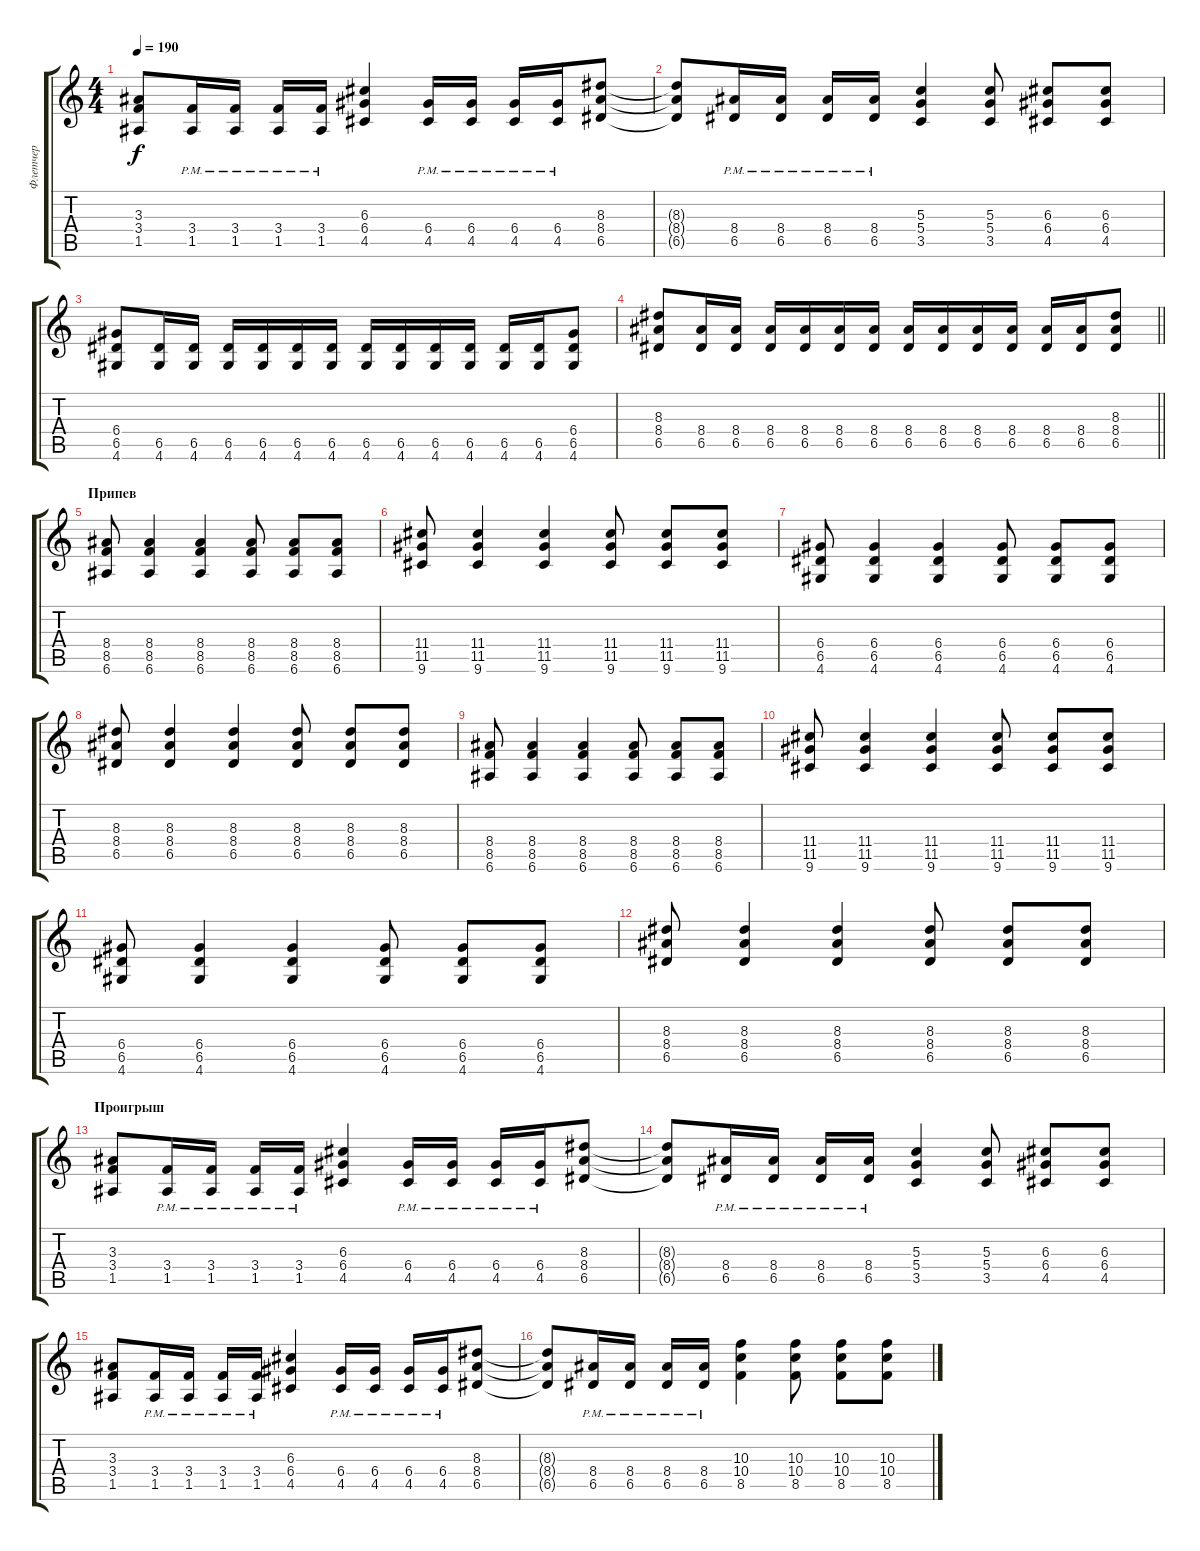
\track ("Флетчер" "Флетчер") {instrument distortionguitar}
\staff {score tabs}
\tuning (E4 B3 G3 D3 A2 E2) {hide}
\ts (4 4)
\tempo 190
\clef g2
\ks c
(3.3 3.4 1.5).8{dy f} (3.4{pm} 1.5{pm}).16 (3.4{pm} 1.5{pm}).16 (3.4{pm} 1.5{pm}).16 (3.4{pm} 1.5{pm}).16 (6.3 6.4 4.5).4 (6.4{pm} 4.5{pm}).16 (6.4{pm} 4.5{pm}).16 (6.4{pm} 4.5{pm}).16 (6.4{pm} 4.5{pm}).16 (8.3 8.4 6.5).8 |
(8.3{t} 8.4{t} 6.5{t}).8 (8.4{pm} 6.5{pm}).16 (8.4{pm} 6.5{pm}).16 (8.4{pm} 6.5{pm}).16 (8.4{pm} 6.5{pm}).16 (5.3 5.4 3.5).4 (5.3 5.4 3.5).8 (6.3 6.4 4.5).8 (6.3 6.4 4.5).8 |
(6.4 6.5 4.6).8 (6.5 4.6).16 (6.5 4.6).16 (6.5 4.6).16 (6.5 4.6).16 (6.5 4.6).16 (6.5 4.6).16 (6.5 4.6).16 (6.5 4.6).16 (6.5 4.6).16 (6.5 4.6).16 (6.5 4.6).16 (6.5 4.6).16 (6.4 6.5 4.6).8 |
\barLineRight lightlight
(8.3 8.4 6.5).8 (8.4 6.5).16 (8.4 6.5).16 (8.4 6.5).16 (8.4 6.5).16 (8.4 6.5).16 (8.4 6.5).16 (8.4 6.5).16 (8.4 6.5).16 (8.4 6.5).16 (8.4 6.5).16 (8.4 6.5).16 (8.4 6.5).16 (8.3 8.4 6.5).8 |
\section ("" "Припев")
(8.4 8.5 6.6).8 (8.4 8.5 6.6).4 (8.4 8.5 6.6).4 (8.4 8.5 6.6).8 (8.4 8.5 6.6).8 (8.4 8.5 6.6).8 |
(11.4 11.5 9.6).8 (11.4 11.5 9.6).4 (11.4 11.5 9.6).4 (11.4 11.5 9.6).8 (11.4 11.5 9.6).8 (11.4 11.5 9.6).8 |
(6.4 6.5 4.6).8 (6.4 6.5 4.6).4 (6.4 6.5 4.6).4 (6.4 6.5 4.6).8 (6.4 6.5 4.6).8 (6.4 6.5 4.6).8 |
(8.3 8.4 6.5).8 (8.3 8.4 6.5).4 (8.3 8.4 6.5).4 (8.3 8.4 6.5).8 (8.3 8.4 6.5).8 (8.3 8.4 6.5).8 |
(8.4 8.5 6.6).8 (8.4 8.5 6.6).4 (8.4 8.5 6.6).4 (8.4 8.5 6.6).8 (8.4 8.5 6.6).8 (8.4 8.5 6.6).8 |
(11.4 11.5 9.6).8 (11.4 11.5 9.6).4 (11.4 11.5 9.6).4 (11.4 11.5 9.6).8 (11.4 11.5 9.6).8 (11.4 11.5 9.6).8 |
(6.4 6.5 4.6).8 (6.4 6.5 4.6).4 (6.4 6.5 4.6).4 (6.4 6.5 4.6).8 (6.4 6.5 4.6).8 (6.4 6.5 4.6).8 |
(8.3 8.4 6.5).8 (8.3 8.4 6.5).4 (8.3 8.4 6.5).4 (8.3 8.4 6.5).8 (8.3 8.4 6.5).8 (8.3 8.4 6.5).8 |
\section ("" "Проигрыш")
(3.3 3.4 1.5).8 (3.4{pm} 1.5{pm}).16 (3.4{pm} 1.5{pm}).16 (3.4{pm} 1.5{pm}).16 (3.4{pm} 1.5{pm}).16 (6.3 6.4 4.5).4 (6.4{pm} 4.5{pm}).16 (6.4{pm} 4.5{pm}).16 (6.4{pm} 4.5{pm}).16 (6.4{pm} 4.5{pm}).16 (8.3 8.4 6.5).8 |
(8.3{t} 8.4{t} 6.5{t}).8 (8.4{pm} 6.5{pm}).16 (8.4{pm} 6.5{pm}).16 (8.4{pm} 6.5{pm}).16 (8.4{pm} 6.5{pm}).16 (5.3 5.4 3.5).4 (5.3 5.4 3.5).8 (6.3 6.4 4.5).8 (6.3 6.4 4.5).8 |
(3.3 3.4 1.5).8 (3.4{pm} 1.5{pm}).16 (3.4{pm} 1.5{pm}).16 (3.4{pm} 1.5{pm}).16 (3.4{pm} 1.5{pm}).16 (6.3 6.4 4.5).4 (6.4{pm} 4.5{pm}).16 (6.4{pm} 4.5{pm}).16 (6.4{pm} 4.5{pm}).16 (6.4{pm} 4.5{pm}).16 (8.3 8.4 6.5).8 |
(8.3{t} 8.4{t} 6.5{t}).8 (8.4{pm} 6.5{pm}).16 (8.4{pm} 6.5{pm}).16 (8.4{pm} 6.5{pm}).16 (8.4{pm} 6.5{pm}).16 (10.3 10.4 8.5).4 (10.3 10.4 8.5).8 (10.3 10.4 8.5).8 (10.3 10.4 8.5).8
